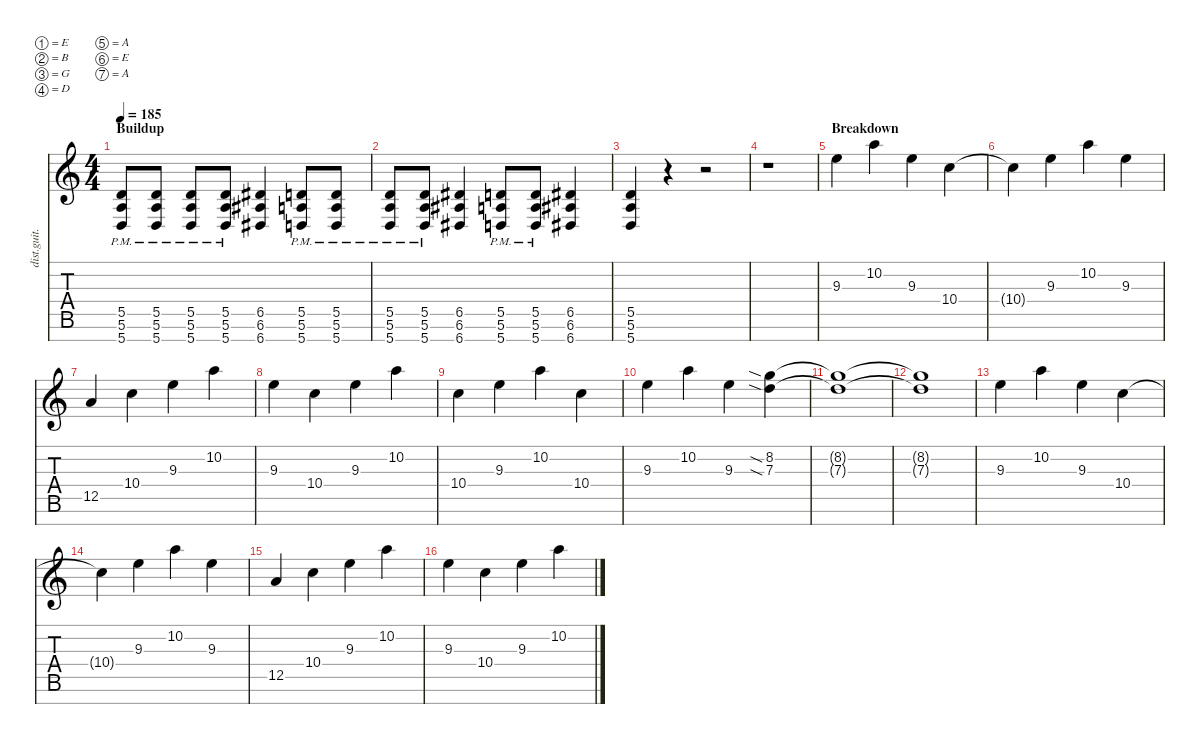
\defaultSystemsLayout 4
\hideDynamics
\bracketExtendMode nobrackets
\track ("Distortion Guitar - Zoli" "dist.guit.") {instrument distortionguitar}
\staff {score tabs}
\tuning (E4 B3 G3 D3 A2 E2 A1)
\ts (4 4)
\section ("" "Buildup")
\tempo 185
\clef g2
\ks c
(5.7{pm} 5.5{pm} 5.6{pm}).8{dy mf} (5.7{pm} 5.5{pm} 5.6{pm}).8 (5.7{pm} 5.5{pm} 5.6{pm}).8 (5.7{pm} 5.5{pm} 5.6{pm}).8 (6.7{acc #} 6.5{acc #} 6.6{acc #}).4 (5.7{pm} 5.5{pm} 5.6{pm}).8 (5.7{pm} 5.5{pm} 5.6{pm}).8 |
(5.7{pm} 5.5{pm} 5.6{pm}).8 (5.7{pm} 5.5{pm} 5.6{pm}).8 (6.7{acc #} 6.5{acc #} 6.6{acc #}).4 (5.7{pm} 5.5{pm} 5.6{pm}).8 (5.7{pm} 5.5{pm} 5.6{pm}).8 (6.7{acc #} 6.5{acc #} 6.6{acc #}).4 |
(5.7 5.5 5.6).4 r.4 r.2 |
r.1 |
\section ("" "Breakdown")
9.3.4 10.2.4 9.3.4 10.4.4 |
10.4{t}.4 9.3.4 10.2.4 9.3.4 |
12.5.4 10.4.4 9.3.4 10.2.4 |
9.3.4 10.4.4 9.3.4 10.2.4 |
10.4.4 9.3.4 10.2.4 10.4.4 |
9.3.4 10.2.4 9.3.4 (7.3{sia} 8.2{sia}).4 |
(8.2{t} 7.3{t}).1 |
(8.2{t} 7.3{t}).1 |
9.3.4 10.2.4 9.3.4 10.4.4 |
10.4{t}.4 9.3.4 10.2.4 9.3.4 |
12.5.4 10.4.4 9.3.4 10.2.4 |
9.3.4 10.4.4 9.3.4 10.2.4
